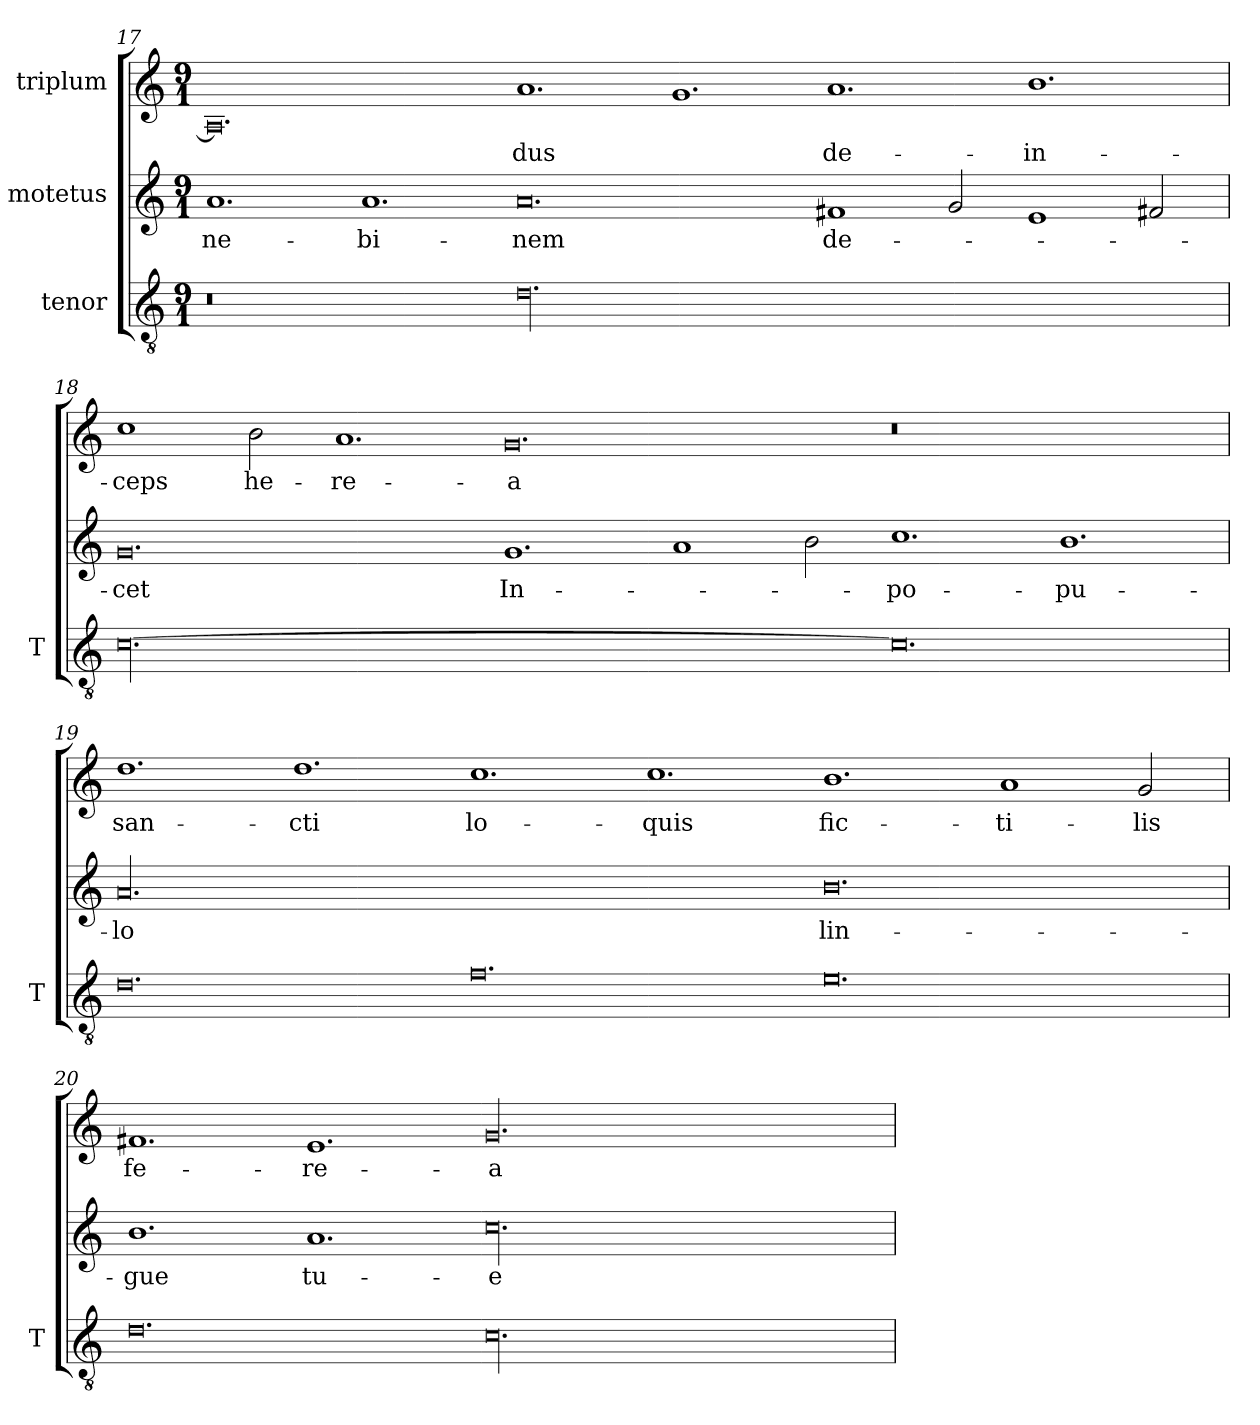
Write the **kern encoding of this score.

**kern	**kern	**text	**kern	**text
*part3	*part2	*part2	*part1	*part1
*staff3	*staff2	*staff2	*staff1	*staff1
*I"tenor	*I"motetus	*	*I"triplum	*
*I'T	*	*	*	*
*clefGv2	*clefG2	*	*clefG2	*
*k[]	*k[]	*	*k[]	*
*C:	*C:	*	*C:	*
*M9/1	*M9/1	*	*M9/1	*
=17	=17	=17	=17	=17
0.r	1.a/	ne-	0.A/]	.
.	1.a/	-bi-	.	.
00.d\	0.a/	-nem	1.a/	-dus
.	.	.	1.g/	.
.	1f#X/	de-	1.a/	de-
.	2g/	.	.	.
.	1e/	.	1.b\	-in-
.	2f#X/	.	.	.
=18	=18	=18	=18	=18
[00.c\	0.g/	-cet	1cc\	-ceps
.	.	.	2b\	he-
.	.	.	1.a/	-re-
.	1.g/	In-	0.g/	-a
.	1a/	.	.	.
.	2b\	.	.	.
0.c\]	1.cc\	po-	0.r	.
.	1.b\	-pu-	.	.
!!LO:PB:g=z
=19	=19	=19	=19	=19
0.d\	00.a/	-lo	1.dd\	san-
.	.	.	1.dd\	-cti
0.f\	.	.	1.cc\	lo-
.	.	.	1.cc\	-quis
0.e\	0.b\	lin-	1.b\	fic-
.	.	.	1a/	-ti-
.	.	.	2g/	-lis
=20	=20	=20	=20	=20
0.d\	1.b\	-gue	1.f#X/	fe-
.	1.a/	tu-	1.e/	-re-
00.c\	00.cc\	-e	00.g/	-a
=	=	=	=	=
*-	*-	*-	*-	*-
